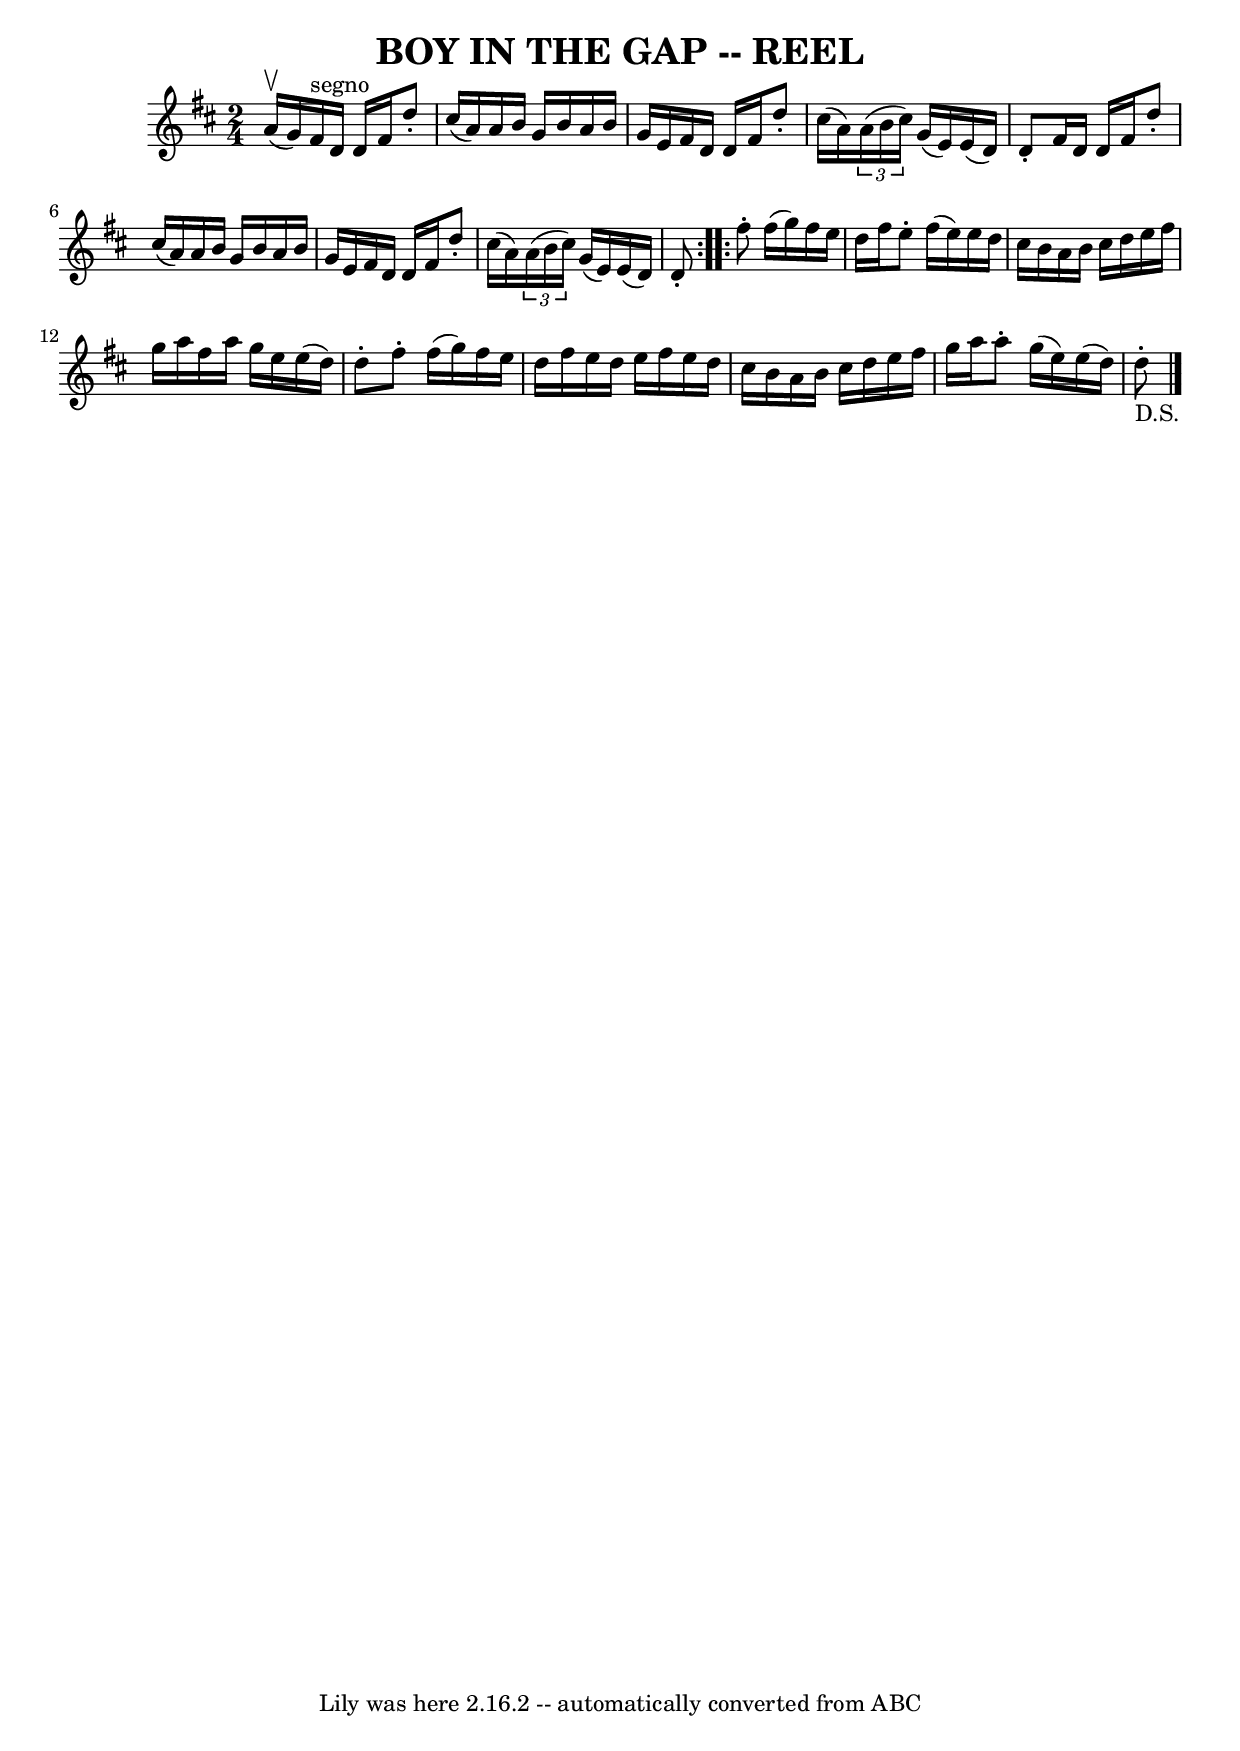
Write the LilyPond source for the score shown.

\version "2.16.2"
\include "Mammoth.ily"
\header {
  %% book = "Ryan's Mammoth Collection of Fiddle Tunes"
  crossRefNumber = "1"
  footnotes = ""
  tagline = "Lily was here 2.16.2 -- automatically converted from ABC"
  title = "BOY IN THE GAP -- REEL"

}
voicedefault =  {



  \repeat volta 2 {

    \time 2/4 
    \key d \major
    a'16 (^\upbow g'16)       |
    fis'16 ^"segno" d'16 d'16 fis'16 d''8 -. cis''16 (a'16)   |
    
    a'16 b'16 g'16 b'16 a'16 b'16 g'16 e'16    |
    
    fis'16 d'16 d'16 fis'16 d''8 -. cis''16 (a'16)   |
    
    \times 2/3 { a'16 (b'16 cis''16) 
	       } g'16 (e'16) e'16 (
    d'16) d'8 -.   |
    |
    fis'16 d'16 d'16 fis'16    
    d''8 -. cis''16 (a'16)   |
    a'16 b'16 g'16 b'16    
    a'16 b'16 g'16 e'16    |
    fis'16 d'16 d'16 fis'16    
    d''8 -. cis''16 (a'16)   |
    \times 2/3 { a'16 (b'16    
		 cis''16) 
	       } g'16 (e'16) e'16 (d'16) d'8 -.   
  }     

  \repeat volta 2 {
    fis''8 -. fis''16 (g''16) fis''16 e''16    
    d''16 fis''16    |
    e''8 -. fis''16 (e''16) e''16 d''16 
    cis''16 b'16    |
    a'16 b'16 cis''16 d''16 e''16    
    fis''16 g''16 a''16    |
    fis''16 a''16 g''16 e''16    
    e''16 (d''16) d''8 -.   |
    |
    fis''8 -. fis''16 (
    g''16) fis''16 e''16 d''16 fis''16    |
    e''16 d''16   
    e''16 fis''16 e''16 d''16 cis''16 b'16    |
    a'16    
    b'16 cis''16 d''16 e''16 fis''16 g''16 a''16    |
    
    a''8 -. g''16 (e''16) e''16 (d''16) d''8_"D.S."-.     
    \bar "|."   
  }

}

\score{
  <<

    \context Staff="default"
    {
      \voicedefault 
      
    }

  >>
  \layout {
    
  }
  \midi {
  }

}
